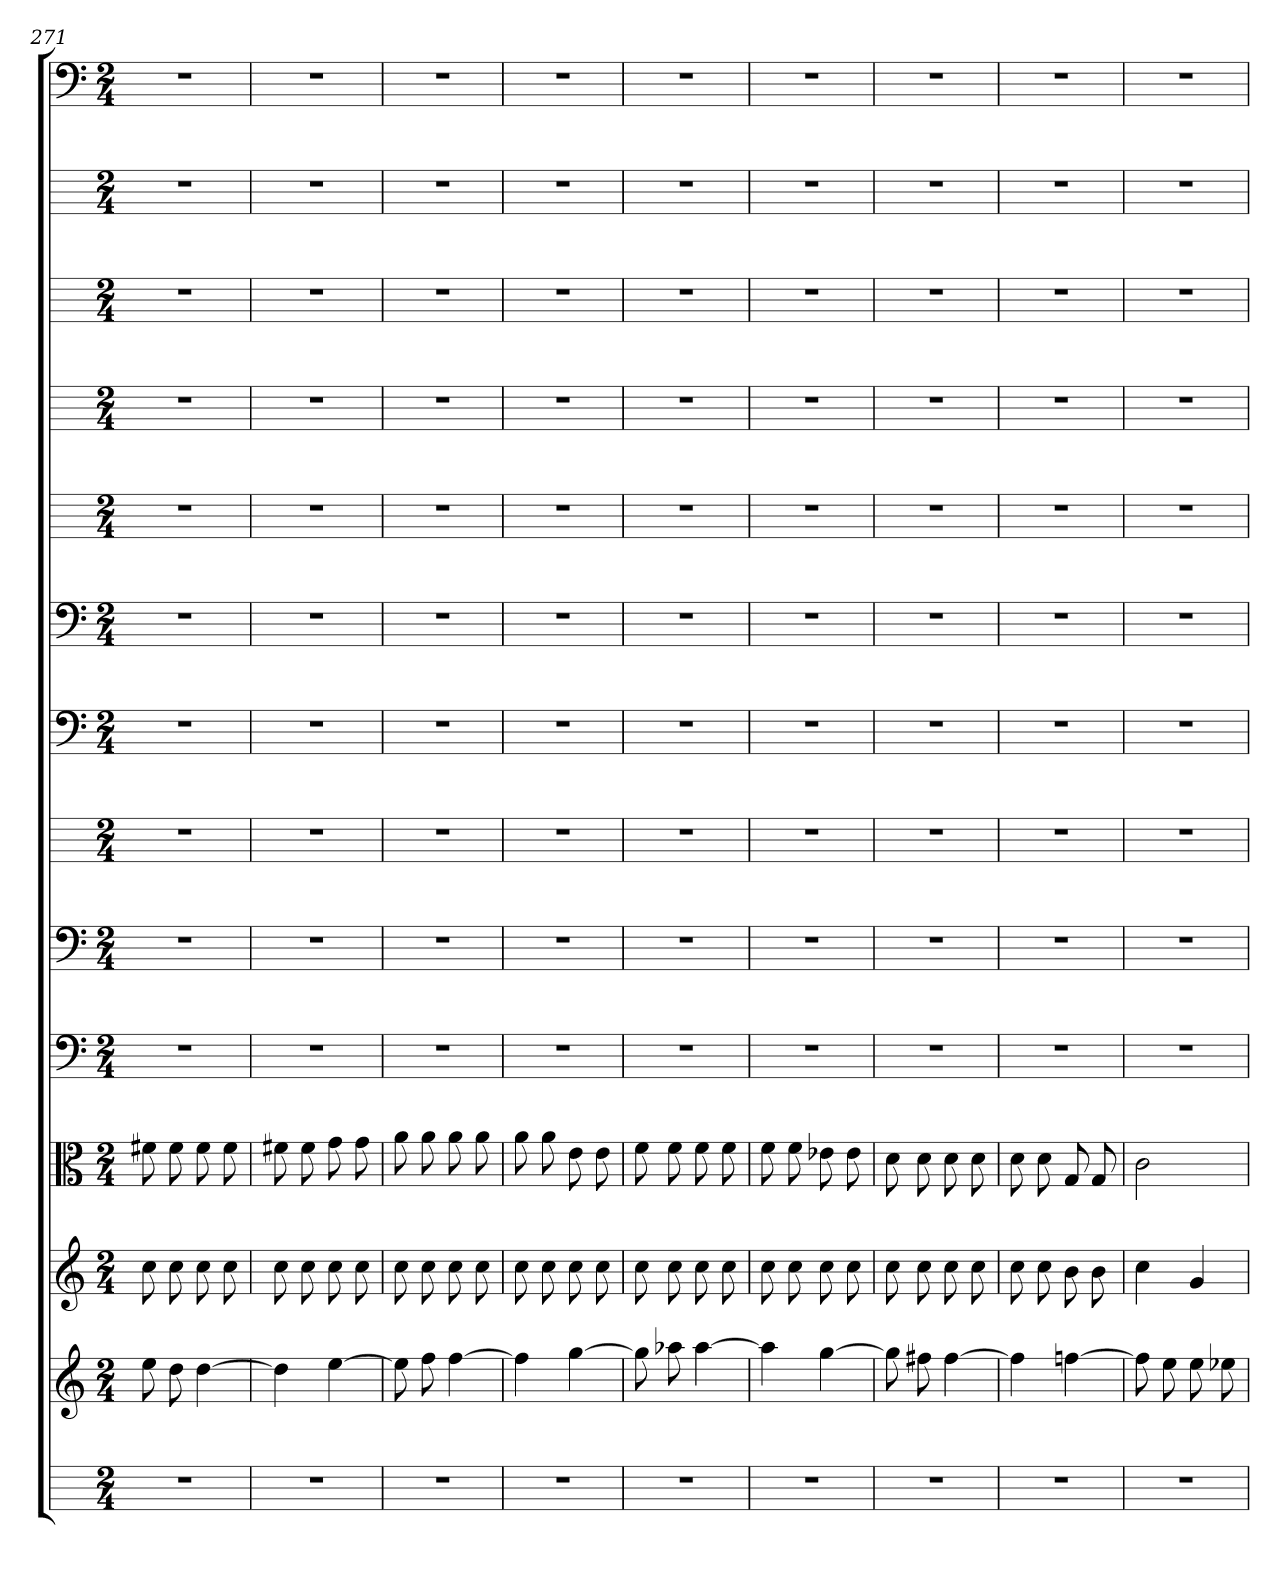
**kern	**kern	**kern	**kern	**kern	**kern	**kern	**kern	**kern	**kern	**kern	**kern	**kern	**kern
*part14	*part13	*part12	*part11	*part10	*part9	*part8	*part7	*part6	*part5	*part4	*part3	*part2	*part1
*staff14	*staff13	*staff12	*staff11	*staff10	*staff9	*staff8	*staff7	*staff6	*staff5	*staff4	*staff3	*staff2	*staff1
*	*	*	*clefC3	*clefF4	*clefF4	*	*clefF4	*clefF4	*	*	*	*	*clefF4
*k[]	*k[]	*k[]	*k[]	*k[]	*k[]	*k[]	*k[]	*k[]	*k[]	*k[]	*k[]	*k[]	*k[]
*C:	*C:	*C:	*C:	*C:	*C:	*C:	*C:	*C:	*C:	*C:	*C:	*C:	*C:
*M2/4	*M2/4	*M2/4	*M2/4	*M2/4	*M2/4	*M2/4	*M2/4	*M2/4	*M2/4	*M2/4	*M2/4	*M2/4	*M2/4
=271	=271	=271	=271	=271	=271	=271	=271	=271	=271	=271	=271	=271	=271
2r	8ee	8cc	8f#X	2r	2r	2r	2r	2r	2r	2r	2r	2r	2r
.	8dd	8cc	8f#	.	.	.	.	.	.	.	.	.	.
.	[4dd	8cc	8f#	.	.	.	.	.	.	.	.	.	.
.	.	8cc	8f#	.	.	.	.	.	.	.	.	.	.
=272	=272	=272	=272	=272	=272	=272	=272	=272	=272	=272	=272	=272	=272
2r	4dd]	8cc	8f#X	2r	2r	2r	2r	2r	2r	2r	2r	2r	2r
.	.	8cc	8f#	.	.	.	.	.	.	.	.	.	.
.	[4ee	8cc	8g	.	.	.	.	.	.	.	.	.	.
.	.	8cc	8g	.	.	.	.	.	.	.	.	.	.
=273	=273	=273	=273	=273	=273	=273	=273	=273	=273	=273	=273	=273	=273
2r	8ee]	8cc	8a	2r	2r	2r	2r	2r	2r	2r	2r	2r	2r
.	8ff	8cc	8a	.	.	.	.	.	.	.	.	.	.
.	[4ff	8cc	8a	.	.	.	.	.	.	.	.	.	.
.	.	8cc	8a	.	.	.	.	.	.	.	.	.	.
=274	=274	=274	=274	=274	=274	=274	=274	=274	=274	=274	=274	=274	=274
2r	4ff]	8cc	8a	2r	2r	2r	2r	2r	2r	2r	2r	2r	2r
.	.	8cc	8a	.	.	.	.	.	.	.	.	.	.
.	[4gg	8cc	8e	.	.	.	.	.	.	.	.	.	.
.	.	8cc	8e	.	.	.	.	.	.	.	.	.	.
=275	=275	=275	=275	=275	=275	=275	=275	=275	=275	=275	=275	=275	=275
2r	8gg]	8cc	8f	2r	2r	2r	2r	2r	2r	2r	2r	2r	2r
.	8aa-X	8cc	8f	.	.	.	.	.	.	.	.	.	.
.	[4aa-	8cc	8f	.	.	.	.	.	.	.	.	.	.
.	.	8cc	8f	.	.	.	.	.	.	.	.	.	.
=276	=276	=276	=276	=276	=276	=276	=276	=276	=276	=276	=276	=276	=276
2r	4aa-]	8cc	8f	2r	2r	2r	2r	2r	2r	2r	2r	2r	2r
.	.	8cc	8f	.	.	.	.	.	.	.	.	.	.
.	[4gg	8cc	8e-X	.	.	.	.	.	.	.	.	.	.
.	.	8cc	8e-	.	.	.	.	.	.	.	.	.	.
=277	=277	=277	=277	=277	=277	=277	=277	=277	=277	=277	=277	=277	=277
2r	8gg]	8cc	8d	2r	2r	2r	2r	2r	2r	2r	2r	2r	2r
.	8ff#X	8cc	8d	.	.	.	.	.	.	.	.	.	.
.	[4ff#	8cc	8d	.	.	.	.	.	.	.	.	.	.
.	.	8cc	8d	.	.	.	.	.	.	.	.	.	.
=278	=278	=278	=278	=278	=278	=278	=278	=278	=278	=278	=278	=278	=278
2r	4ff#]	8cc	8d	2r	2r	2r	2r	2r	2r	2r	2r	2r	2r
.	.	8cc	8d	.	.	.	.	.	.	.	.	.	.
.	[4ffn	8b	8G	.	.	.	.	.	.	.	.	.	.
.	.	8b	8G	.	.	.	.	.	.	.	.	.	.
=279	=279	=279	=279	=279	=279	=279	=279	=279	=279	=279	=279	=279	=279
2r	8ff]	4cc	2c	2r	2r	2r	2r	2r	2r	2r	2r	2r	2r
.	8ee	.	.	.	.	.	.	.	.	.	.	.	.
.	8ee	4g	.	.	.	.	.	.	.	.	.	.	.
.	8ee-X	.	.	.	.	.	.	.	.	.	.	.	.
=	=	=	=	=	=	=	=	=	=	=	=	=	=
*-	*-	*-	*-	*-	*-	*-	*-	*-	*-	*-	*-	*-	*-
